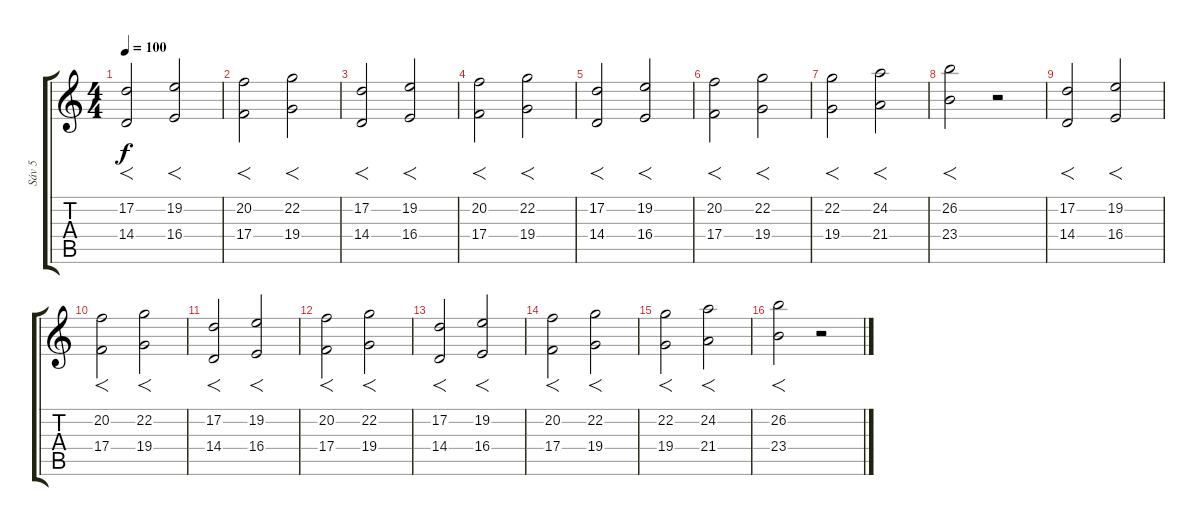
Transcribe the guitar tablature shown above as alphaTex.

\track ("Sáv 5" "Sáv 5") {instrument choiraahs}
\staff {score tabs}
\tuning (D4 A3 F3 C3 G2 D2) {hide}
\ts (4 4)
\tempo 100
\clef g2
\ks c
(17.2 14.4).2{f dy f} (19.2 16.4).2{f} |
(20.2 17.4).2{f} (22.2 19.4).2{f} |
(17.2 14.4).2{f} (19.2 16.4).2{f} |
(20.2 17.4).2{f} (22.2 19.4).2{f} |
(17.2 14.4).2{f} (19.2 16.4).2{f} |
(20.2 17.4).2{f} (22.2 19.4).2{f} |
(22.2 19.4).2{f} (24.2 21.4).2{f} |
(26.2 23.4).2{f} r.2 |
(17.2 14.4).2{f} (19.2 16.4).2{f} |
(20.2 17.4).2{f} (22.2 19.4).2{f} |
(17.2 14.4).2{f} (19.2 16.4).2{f} |
(20.2 17.4).2{f} (22.2 19.4).2{f} |
(17.2 14.4).2{f} (19.2 16.4).2{f} |
(20.2 17.4).2{f} (22.2 19.4).2{f} |
(22.2 19.4).2{f} (24.2 21.4).2{f} |
(26.2 23.4).2{f} r.2
